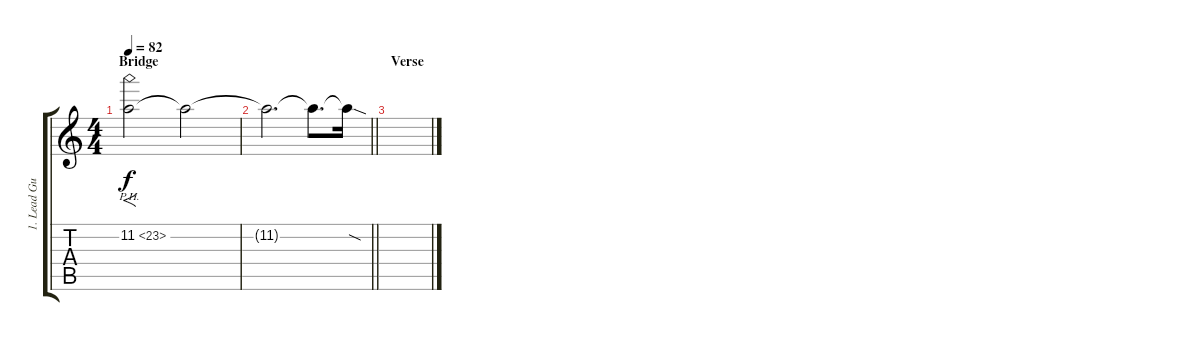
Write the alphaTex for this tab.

\track ("1. Lead Guitar Effects" "1. Lead Gu") {instrument overdrivenguitar}
\staff {score tabs}
\tuning (Eb4 Bb3 Gb3 Db3 Ab2 Eb2) {hide}
\ts (4 4)
\section ("" "Bridge")
\tempo 82
\clef g2
\ks c
11.2{ph 12}.2{f dy f volume 12 instrument distortionguitar} 11.2{t}.2 |
\barLineRight lightlight
11.2{t}.2{d} 11.2{t}.8{d} 11.2{sod t}.16{volume 9 instrument overdrivenguitar} |
\section ("" "Verse")
